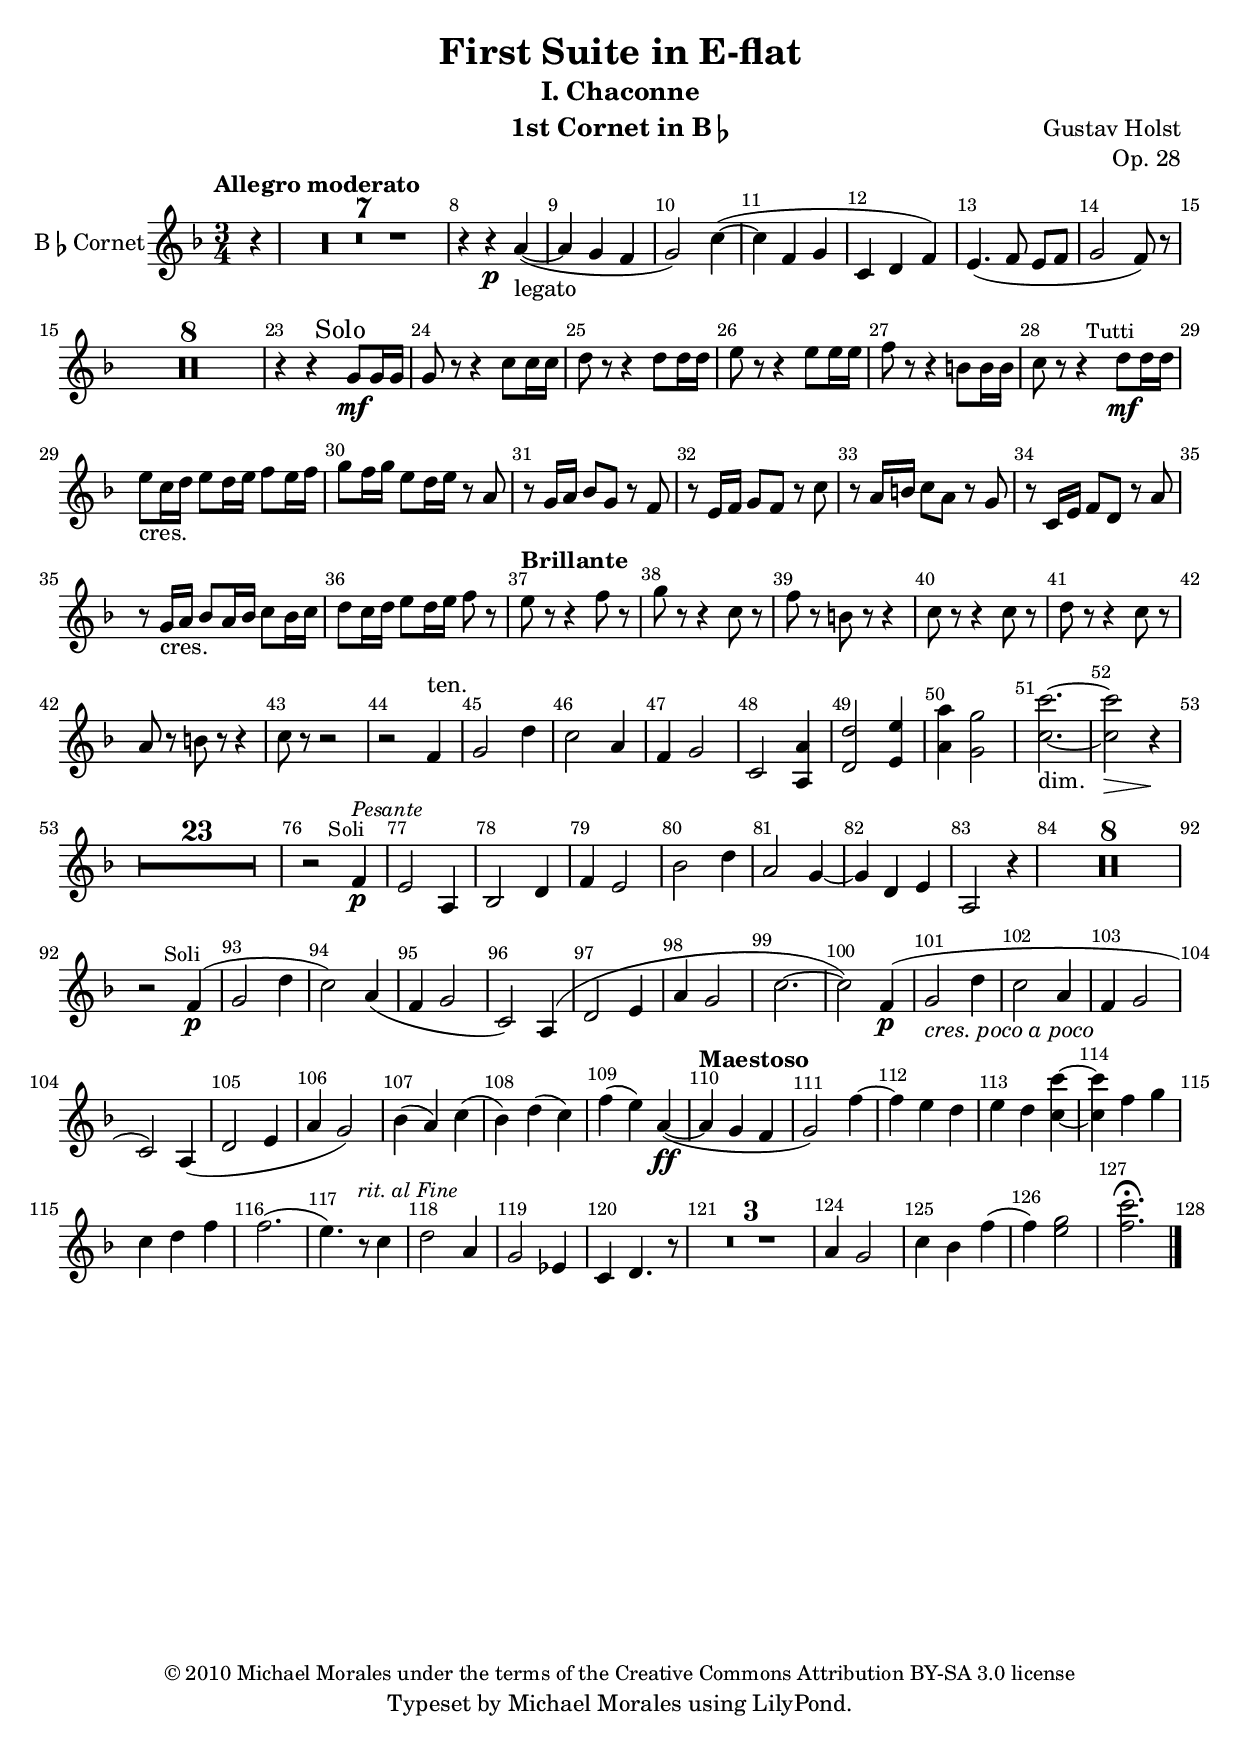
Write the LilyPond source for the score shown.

% Created on Wed Jun 02 17:25:32 PDT 2010
\version "2.12.3"

\header {
	title = \markup { "First Suite in E-flat" } 
	subtitle = "I. Chaconne" 
 	composer = "Gustav Holst" 
 	date = "First Cornet"
 	opus = "Op. 28" 
 	instrument = \markup { "1st Cornet in B" \flat }
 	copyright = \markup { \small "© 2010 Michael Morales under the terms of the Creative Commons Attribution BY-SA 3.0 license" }
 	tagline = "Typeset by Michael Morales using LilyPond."
 	%copyright = \markup { \override #'(box-padding . 1.0) \override #'(baseline-skip . 2.7) \box \center-column { \small \line { Sheet music is free to download, with the freedom to distribute, modify and perform. } \line { \small \line { Typeset using LilyPond } by \maintainer \hspace #-1.0 . \hspace #0.5 Copyright © 2010. \hspace #0.5 } } \line { \teeny \line { Licensed under the Creative Commons Attribution 3.0 (Unported) License, for details see: \hspace #-0.5 \with-url #"http://creativecommons.org/licenses/by/3.0" http://creativecommons.org/licenses/by/3.0 } } } }
 	}

%\include "book-titling.ily"  
%\bookTitle "First Suite in E"
% \useRehearsalNumbers ##t
% \pageBreak
%  \markuplines \table-of-contents
%  \chapter "I. Chaconne"
  
cpap = \markup {\italic "cres. poco a poco"}
 
staffTrumpetInBb = \new Staff {
	\time 3/4
	\set Staff.instrumentName = \markup { "B" \flat "Cornet" }
	\set Staff.midiInstrument = "trumpet"
	\transposition ais,
	\key f \major
	\clef treble
	\relative c' { 	
	% Rest measures contracted to single measure
	\compressFullBarRests
	\override Score.BarNumber #'break-visibility = #'#(#t #t #t)
	\bar ""  % Permit first bar number to be printed
	\tempo "Allegro moderato"
	\partial 4 r4
	R2.*7
	r4 r4 \p a'4_"legato"(~
	a4 g f
	g2) c4( ~
	c f, g
	c, d f)
	e4. ( f8 e[ f]
	g2( f8 )) r8
	R2.*8
	r4 r4 \mark \markup { \smaller "Solo" } g8\mf[ g16 g16]
	g8 r8 r4 c8[ c16 c]
	d8 r8 r4 d8[ d16 d]
	e8 r8 r4 e8[ e16 e]
	f8 r8 r4 b,8[ b16 b]
	c8 r8 r4 \mark \markup { \small "Tutti" } d8\mf [ d16 d]
	e8_"cres."[ c16 d] e8[ d16 e] f8[ e16 f]
	g8[ f16 g] e8[ d16 e] r8 a,8
	r8 g16 a bes8 g r8 f
	r8 e16 f g8 f r8 c'
	r8 a16 b c8 a r8 g
	r8 c,16 e f8 d r8 a'8
	r8 g16_"cres." a bes8 a16 bes c8 bes16 c
	d8 c16 d e8 d16 e f8 r8
	\tempo "Brillante" e8 r8 r4 f8 r8
	g8 r8 r4 c,8 r8
	f8 r8 b,8 r8 r4
	c8 r8 r4 c8 r8
	d8 r8 r4 c8 r8
	a8 r8 b8 r8 r4
	c8 r8 r2
	r2 f,4^"ten." 
	g2 d'4
	c2 a4
	f4 g2
	c,2 <a' a,>4
	<d, d'>2 <e e'>4
	<a a'>4 <g g'>2
	<c c'>2._"dim." ~
	<c  c'>2 \> r4 \!
	R2.*23
	r2 \mark \markup { \small "Soli" } f,4\p^\markup { \italic \small "Pesante"  } 
	e2 a,4
	bes2 d4
	f e2
	bes' d4
	a2 g4 ~
	g4 d e
	a,2 r4
	R2.*8
	r2 \mark \markup { \small "Soli" } f'4-\p (
	g2 d'4
	c2) a4(
	f4 g2
	c,2) a4(
	d2 e4
	a4 g2
	c2. ~
	c2) f,4(-\p
	g2-\cpap d'4
	c2 a4
	f4 g2
	c,2) a4(
	d2 e4
	a4 g2) 
	bes4( a) c(
	bes) d( c)
	f( e) a,-\ff ( ~
	\tempo "Maestoso" a g f
	g2) f'4 ~
	f e d
	e d <c c'>4 ~ <c c'>
	f g
	c, d f
	f2.(
	e4.) r8 c4
	\mark \markup { \small \italic "rit. al Fine" } d2 a4
	g2 ees4
	c4 d4. r8
	R2.*3
	a'4 g2
	c4 bes4 f'4(
	f) <e g>2
	<f c'>2.^\fermata
		\bar "|."
	}

}

\score {
	<<
		\staffTrumpetInBb
	>>
	
	\midi {
	}

  \layout {
  }
}

\paper {
	#(set-paper-size "a4")
	auto-first-page-number = ##f
	first-page-number = 1
	print-first-page-number = ##f
	print-page-number = ##t
}


